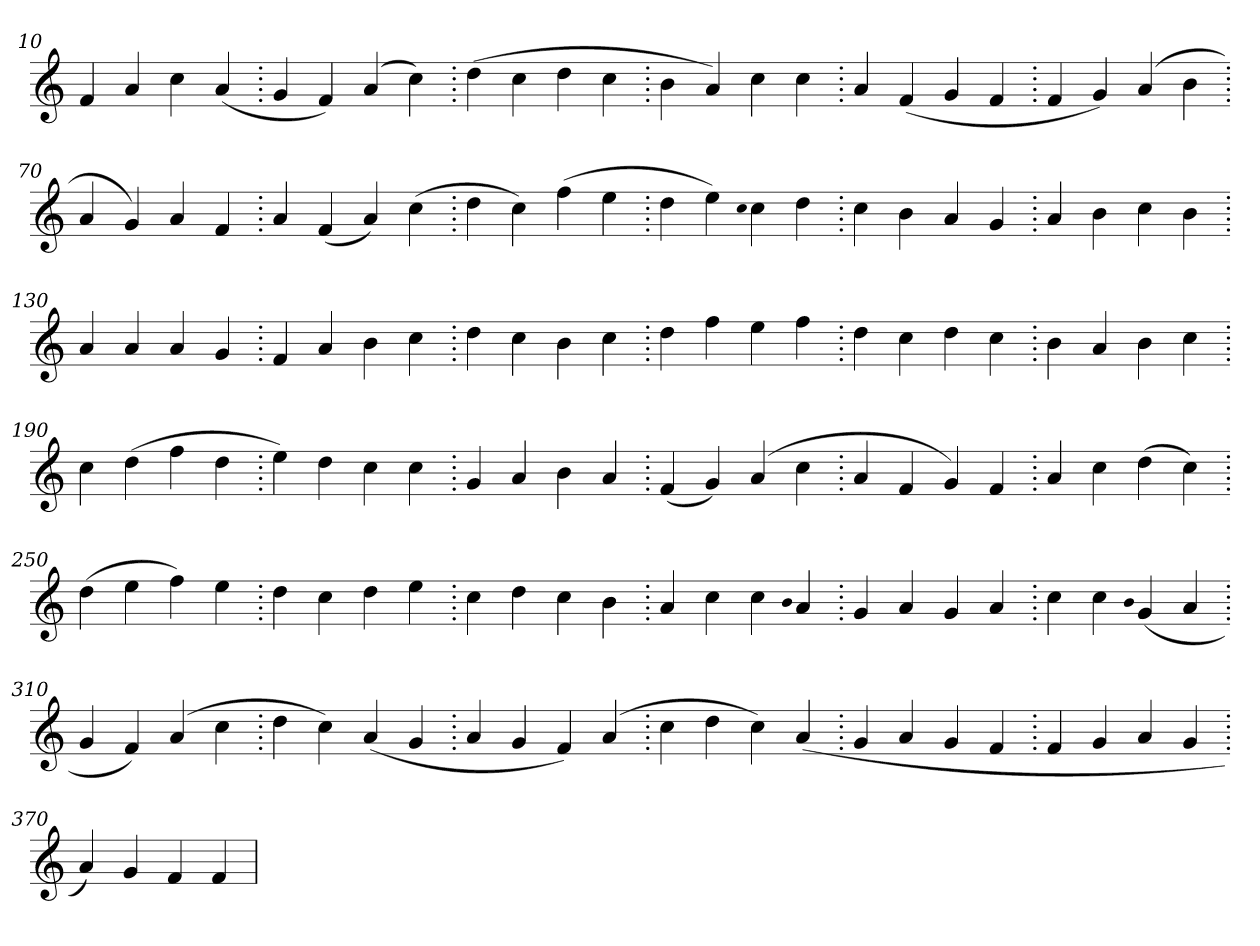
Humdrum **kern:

**kern
*part1
*staff1
*clefG2
=10.
4f
4a
4cc
(>4a
=20.
4g
4f)
(>4a
4cc)
=30.
(>4dd
4cc
4dd
4cc
=40.
4b
4a)
4cc
4cc
=50.
4a
(>4f
4g
4f
=60.
4f
4g)
(>4a
4b
=70.
4a
4g)
4a
4f
=80.
4a
(>4f
4a)
(>4cc
=90.
4dd
4cc)
(>4ff
4ee
=100.
4dd
4ee)
qqcc
4cc
4dd
=110.
4cc
4b
4a
4g
=120.
4a
4b
4cc
4b
=130.
4a
4a
4a
4g
=140.
4f
4a
4b
4cc
=150.
4dd
4cc
4b
4cc
=160.
4dd
4ff
4ee
4ff
=170.
4dd
4cc
4dd
4cc
=180.
4b
4a
4b
4cc
=190.
4cc
(>4dd
4ff
4dd
=200.
4ee)
4dd
4cc
4cc
=210.
4g
4a
4b
4a
=220.
(>4f
4g)
(>4a
4cc
=230.
4a
4f
4g)
4f
=240.
4a
4cc
(>4dd
4cc)
=250.
(>4dd
4ee
4ff)
4ee
=260.
4dd
4cc
4dd
4ee
=270.
4cc
4dd
4cc
4b
=280.
4a
4cc
4cc
qqb
4a
=290.
4g
4a
4g
4a
=300.
4cc
4cc
qqb
(>4g
4a
=310.
4g
4f)
(>4a
4cc
=320.
4dd
4cc)
(>4a
4g
=330.
4a
4g
4f)
(>4a
=340.
4cc
4dd
4cc)
(>4a
=350.
4g
4a
4g
4f
=360.
4f
4g
4a
4g
=370.
4a)
4g
4f
4f
=
*-
